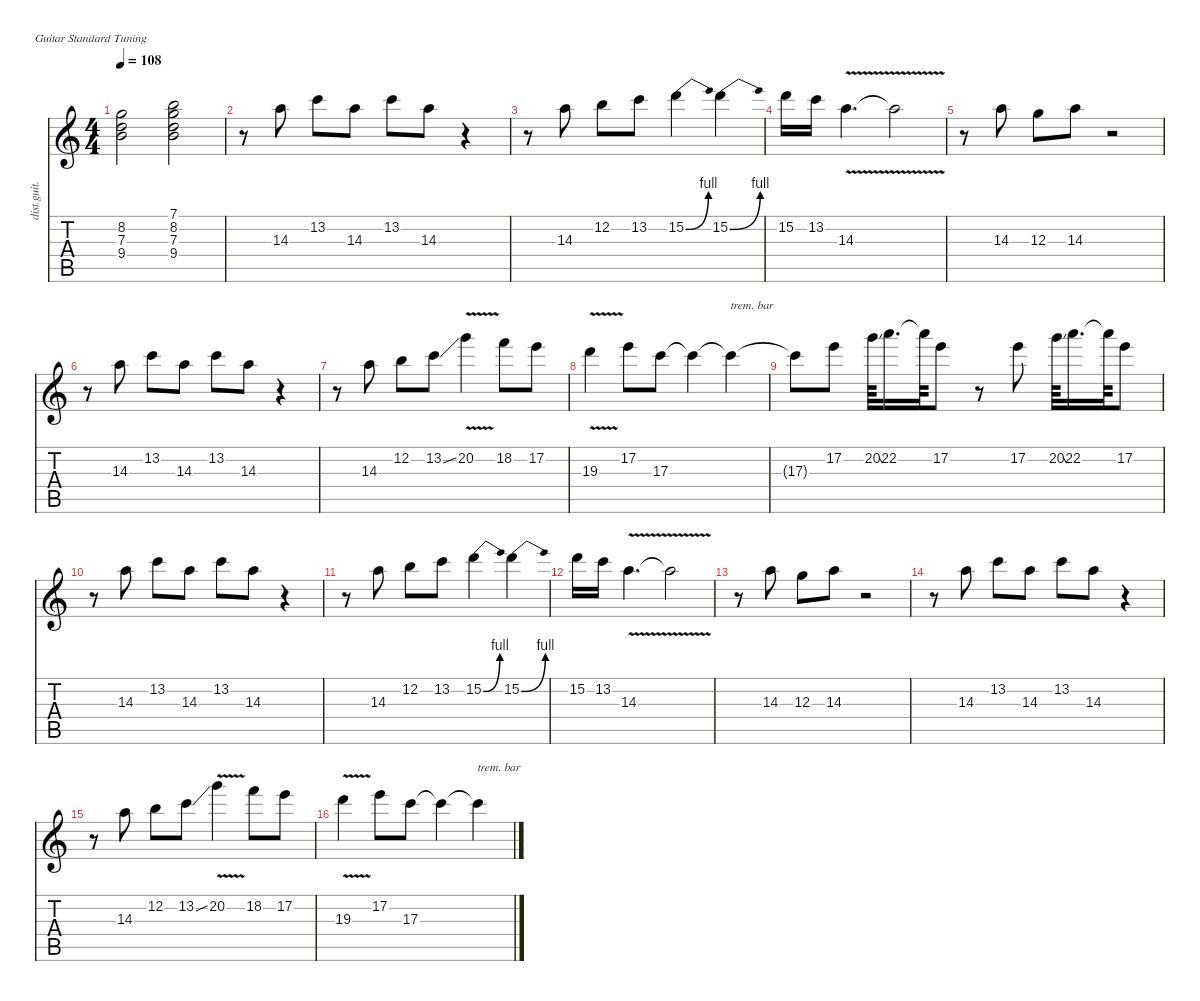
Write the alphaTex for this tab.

\defaultSystemsLayout 4
\hideDynamics
\bracketExtendMode nobrackets
\otherSystemsTrackNameOrientation horizontal
\track ("Distortion Guitar" "dist.guit.") {instrument distortionguitar}
\staff {score tabs}
\tuning (E4 B3 G3 D3 A2 E2)
\ts (4 4)
\tempo 108
\clef g2
\ks c
(8.2 7.3 9.4).2{dy f beam Down} (7.1 8.2 7.3 9.4).2{beam Down} |
r.8{beam Down} 14.3.8{beam Down} 13.2.8{beam Down} 14.3.8{beam Down} 13.2.8{beam Down} 14.3.8{beam Down} r.4{beam Down} |
r.8{beam Down} 14.3.8{beam Down} 12.2.8{beam Down} 13.2.8{beam Down} 15.2{be (bend 0 0 30 4)}.4{beam Down} 15.2{be (bend 0 0 30 4)}.4{beam Down} |
15.2.16{beam Down} 13.2.16{beam Down} 14.3{v}.4{d beam Down} 14.3{v t}.2{beam Down} |
r.8{beam Down} 14.3.8{beam Down} 12.3.8{beam Down} 14.3.8{beam Down} r.2{beam Down} |
r.8{beam Down} 14.3.8{beam Down} 13.2.8{beam Down} 14.3.8{beam Down} 13.2.8{beam Down} 14.3.8{beam Down} r.4{beam Down} |
r.8{beam Down} 14.3.8{beam Down} 12.2.8{beam Down} 13.2{ss}.8{beam Down} 20.2{v}.4{beam Down} 18.2.8{beam Down} 17.2.8{beam Down} |
19.3{v}.4{beam Down} 17.2.8{beam Down} 17.3.8{beam Down} 17.3{t}.4{beam Down} 17.3{t}.4{txt "trem. bar" beam Down} |
17.3{t}.8{beam Down} 17.2.8{beam Down} 20.2{ss}.64{beam Down} 22.2.16{d beam Down} 22.2{t}.64{beam Down} 17.2.8{beam Down} r.8{beam Down} 17.2.8{beam Down} 20.2{ss}.64{beam Down} 22.2.16{d beam Down} 22.2{t}.64{beam Down} 17.2.8{beam Down} |
r.8{beam Down} 14.3.8{beam Down} 13.2.8{beam Down} 14.3.8{beam Down} 13.2.8{beam Down} 14.3.8{beam Down} r.4{beam Down} |
r.8{beam Down} 14.3.8{beam Down} 12.2.8{beam Down} 13.2.8{beam Down} 15.2{be (bend 0 0 30 4)}.4{beam Down} 15.2{be (bend 0 0 30 4)}.4{beam Down} |
15.2.16{beam Down} 13.2.16{beam Down} 14.3{v}.4{d beam Down} 14.3{v t}.2{beam Down} |
r.8{beam Down} 14.3.8{beam Down} 12.3.8{beam Down} 14.3.8{beam Down} r.2{beam Down} |
r.8{beam Down} 14.3.8{beam Down} 13.2.8{beam Down} 14.3.8{beam Down} 13.2.8{beam Down} 14.3.8{beam Down} r.4{beam Down} |
r.8{beam Down} 14.3.8{beam Down} 12.2.8{beam Down} 13.2{ss}.8{beam Down} 20.2{v}.4{beam Down} 18.2.8{beam Down} 17.2.8{beam Down} |
19.3{v}.4{beam Down} 17.2.8{beam Down} 17.3.8{beam Down} 17.3{t}.4{beam Down} 17.3{t}.4{txt "trem. bar" beam Down}
